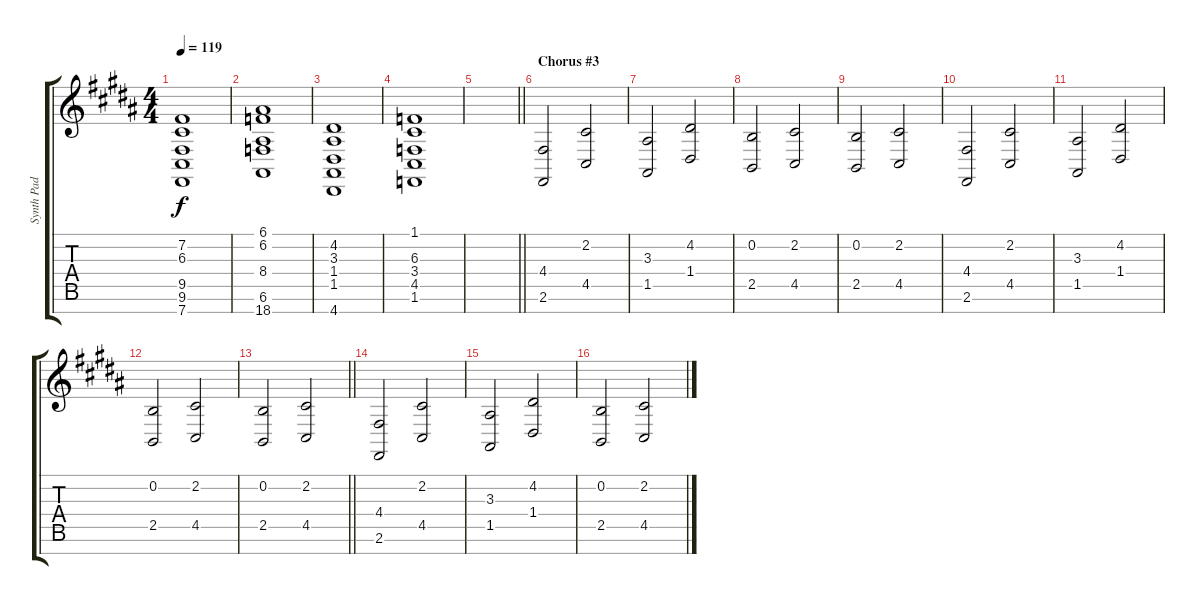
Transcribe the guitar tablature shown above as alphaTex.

\track ("Synth Pad" "Synth Pad") {instrument pad2warm}
\staff {score tabs}
\tuning (E4 B3 G3 D3 A2 E2 B1) {hide}
\ts (4 4)
\tempo 119
\clef g2
\ks b
(7.2 6.3 9.5 9.6 7.7).1{dy f} |
(6.1 6.2 8.4 6.6 18.7).1 |
(4.2 3.3 1.4 1.5 4.7).1 |
(1.1 6.3 3.4 4.5 1.6).1 |
\barLineRight lightlight
|
\section ("" "Chorus #3")
(4.4 2.6).2 (2.2 4.5).2 |
(3.3 1.5).2 (4.2 1.4).2 |
(0.2 2.5).2 (2.2 4.5).2 |
(0.2 2.5).2 (2.2 4.5).2 |
(4.4 2.6).2 (2.2 4.5).2 |
(3.3 1.5).2 (4.2 1.4).2 |
(0.2 2.5).2 (2.2 4.5).2 |
\barLineRight lightlight
(0.2 2.5).2 (2.2 4.5).2 |
(4.4 2.6).2 (2.2 4.5).2 |
(3.3 1.5).2 (4.2 1.4).2 |
(0.2 2.5).2 (2.2 4.5).2
